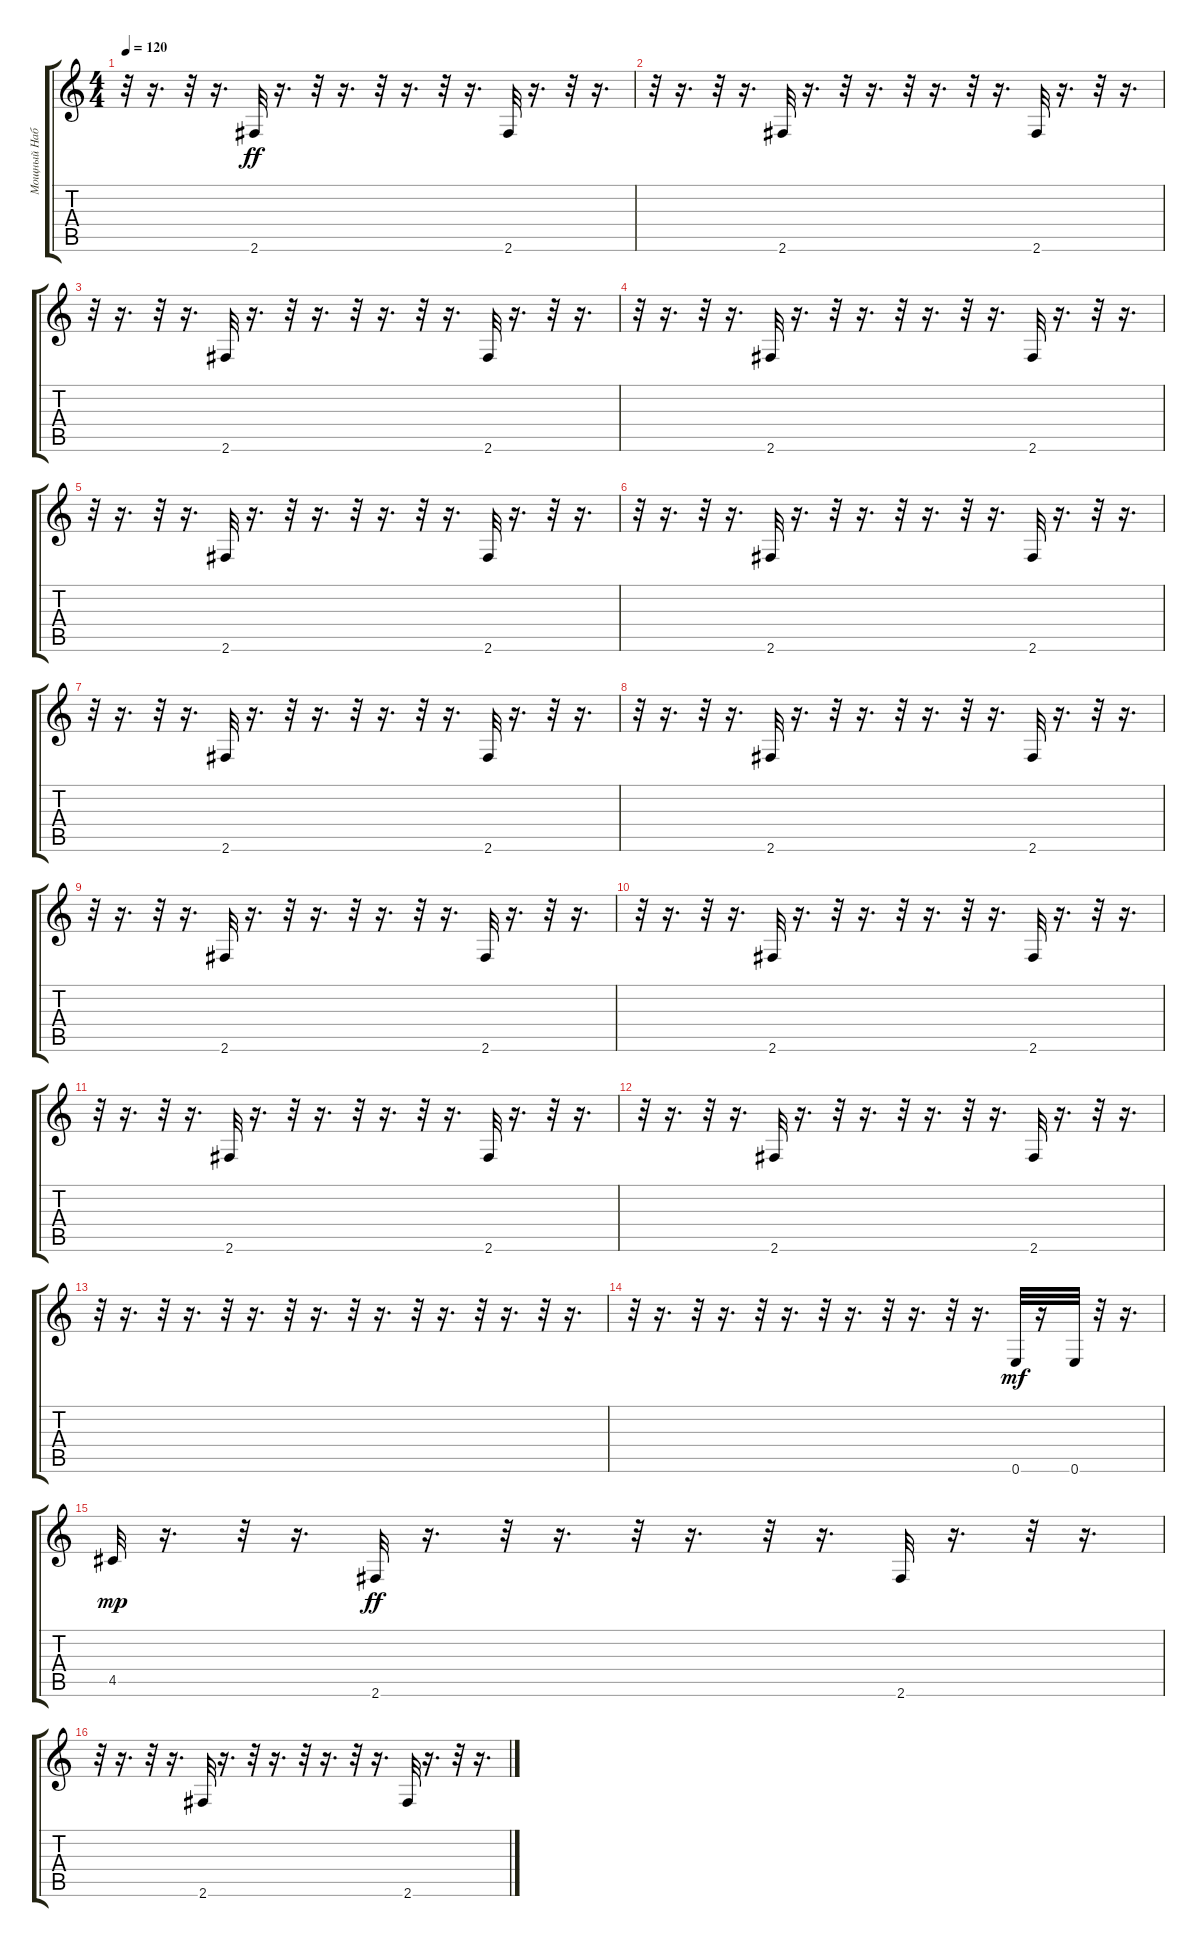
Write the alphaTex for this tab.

\track ("Мощный Набор" "Мощный Наб") {instrument acousticguitarnylon}
\staff {score tabs}
\tuning (E4 B3 G3 D3 A2 E2) {hide}
\ts (4 4)
\tempo 120
\clef g2
\ks c
r.32{dy ff} r.16{d} r.32 r.16{d} 2.6.32 r.16{d} r.32 r.16{d} r.32 r.16{d} r.32 r.16{d} 2.6.32 r.16{d} r.32 r.16{d} |
r.32 r.16{d} r.32 r.16{d} 2.6.32 r.16{d} r.32 r.16{d} r.32 r.16{d} r.32 r.16{d} 2.6.32 r.16{d} r.32 r.16{d} |
r.32 r.16{d} r.32 r.16{d} 2.6.32 r.16{d} r.32 r.16{d} r.32 r.16{d} r.32 r.16{d} 2.6.32 r.16{d} r.32 r.16{d} |
r.32 r.16{d} r.32 r.16{d} 2.6.32 r.16{d} r.32 r.16{d} r.32 r.16{d} r.32 r.16{d} 2.6.32 r.16{d} r.32 r.16{d} |
r.32 r.16{d} r.32 r.16{d} 2.6.32 r.16{d} r.32 r.16{d} r.32 r.16{d} r.32 r.16{d} 2.6.32 r.16{d} r.32 r.16{d} |
r.32 r.16{d} r.32 r.16{d} 2.6.32 r.16{d} r.32 r.16{d} r.32 r.16{d} r.32 r.16{d} 2.6.32 r.16{d} r.32 r.16{d} |
r.32 r.16{d} r.32 r.16{d} 2.6.32 r.16{d} r.32 r.16{d} r.32 r.16{d} r.32 r.16{d} 2.6.32 r.16{d} r.32 r.16{d} |
r.32 r.16{d} r.32 r.16{d} 2.6.32 r.16{d} r.32 r.16{d} r.32 r.16{d} r.32 r.16{d} 2.6.32 r.16{d} r.32 r.16{d} |
r.32 r.16{d} r.32 r.16{d} 2.6.32 r.16{d} r.32 r.16{d} r.32 r.16{d} r.32 r.16{d} 2.6.32 r.16{d} r.32 r.16{d} |
r.32 r.16{d} r.32 r.16{d} 2.6.32 r.16{d} r.32 r.16{d} r.32 r.16{d} r.32 r.16{d} 2.6.32 r.16{d} r.32 r.16{d} |
r.32 r.16{d} r.32 r.16{d} 2.6.32 r.16{d} r.32 r.16{d} r.32 r.16{d} r.32 r.16{d} 2.6.32 r.16{d} r.32 r.16{d} |
r.32 r.16{d} r.32 r.16{d} 2.6.32 r.16{d} r.32 r.16{d} r.32 r.16{d} r.32 r.16{d} 2.6.32 r.16{d} r.32 r.16{d} |
r.32 r.16{d} r.32 r.16{d} r.32 r.16{d} r.32 r.16{d} r.32 r.16{d} r.32 r.16{d} r.32 r.16{d} r.32 r.16{d} |
r.32 r.16{d} r.32 r.16{d} r.32 r.16{d} r.32 r.16{d} r.32 r.16{d} r.32 r.16{d} 0.6.32{dy mf} r.16 0.6.32 r.32 r.16{d} |
4.5.32{dy mp} r.16{d} r.32 r.16{d} 2.6.32{dy ff} r.16{d} r.32 r.16{d} r.32 r.16{d} r.32 r.16{d} 2.6.32 r.16{d} r.32 r.16{d} |
r.32 r.16{d} r.32 r.16{d} 2.6.32 r.16{d} r.32 r.16{d} r.32 r.16{d} r.32 r.16{d} 2.6.32 r.16{d} r.32 r.16{d}
